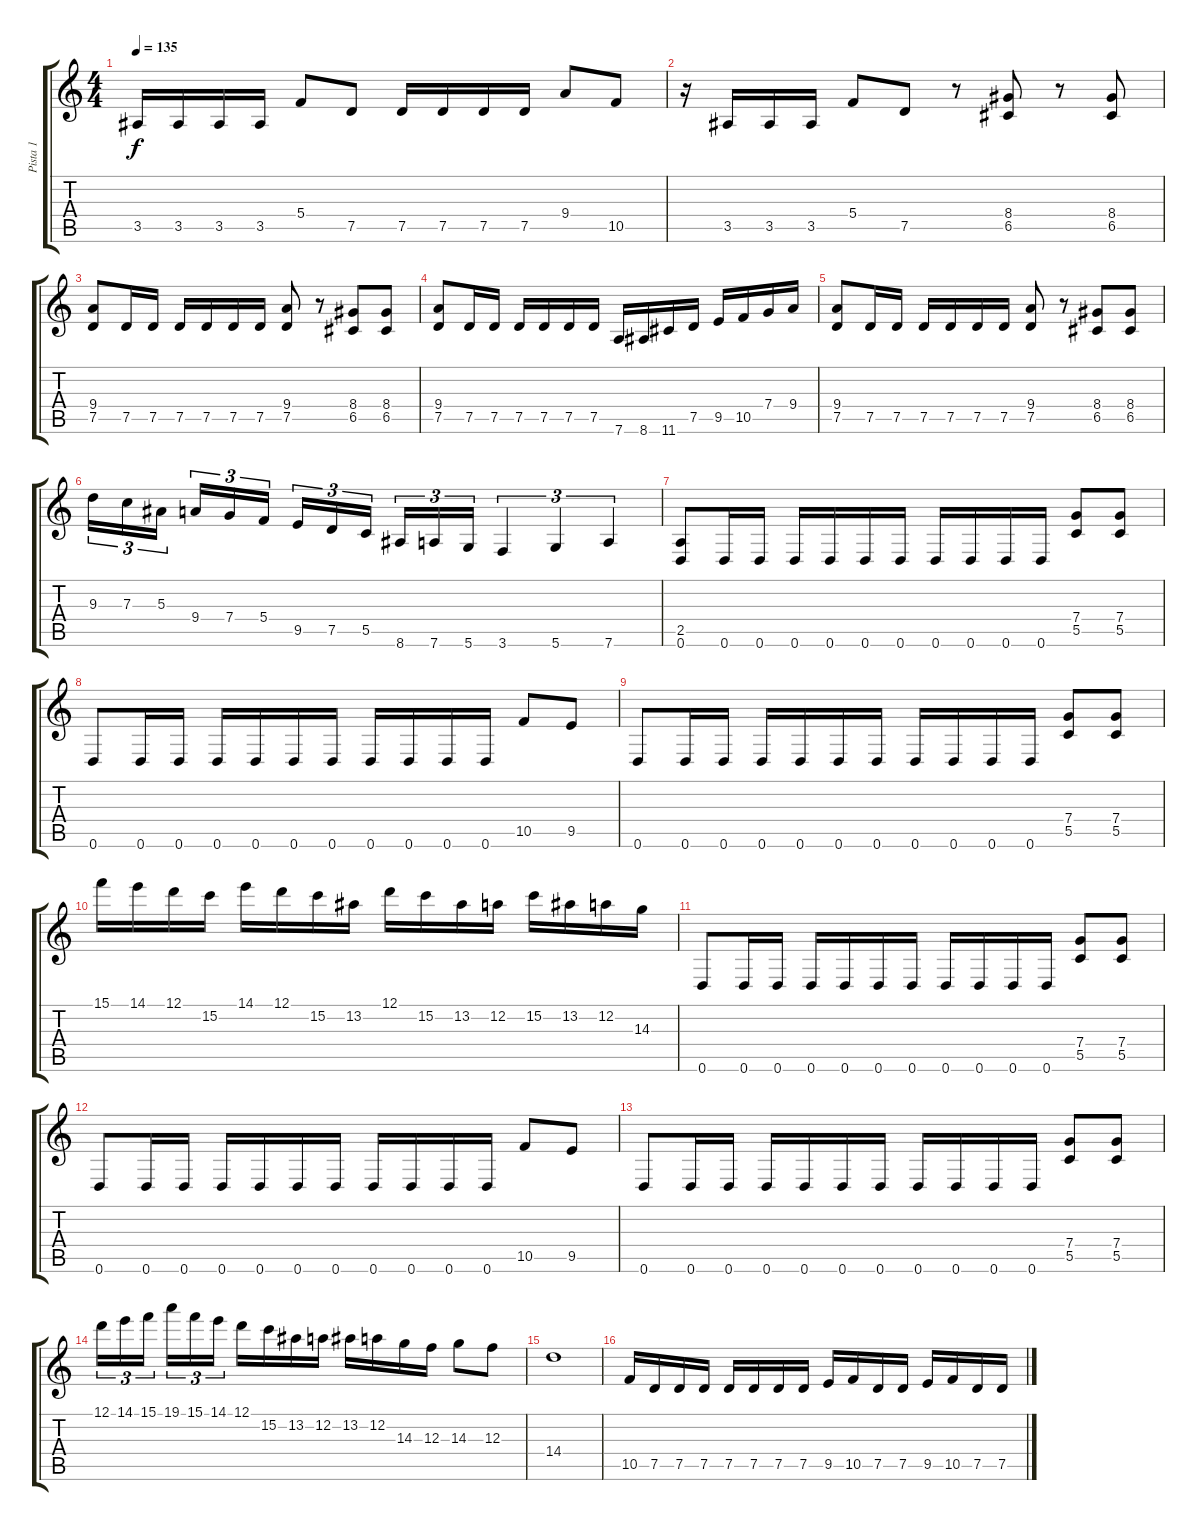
\track ("Pista 1" "Pista 1") {instrument distortionguitar}
\staff {score tabs}
\tuning (D4 A3 F3 C3 G2 D2) {hide}
\ts (4 4)
\tempo 135
\clef g2
\ks c
3.5.16{dy f} 3.5.16 3.5.16 3.5.16 5.4.8 7.5.8 7.5.16 7.5.16 7.5.16 7.5.16 9.4.8 10.5.8 |
r.16 3.5.16 3.5.16 3.5.16 5.4.8 7.5.8 r.8 (8.4 6.5).8 r.8 (8.4 6.5).8 |
(9.4 7.5).8 7.5.16 7.5.16 7.5.16 7.5.16 7.5.16 7.5.16 (9.4 7.5).8 r.8 (8.4 6.5).8 (8.4 6.5).8 |
(9.4 7.5).8 7.5.16 7.5.16 7.5.16 7.5.16 7.5.16 7.5.16 7.6.16 8.6.16 11.6.16 7.5.16 9.5.16 10.5.16 7.4.16 9.4.16 |
(9.4 7.5).8 7.5.16 7.5.16 7.5.16 7.5.16 7.5.16 7.5.16 (9.4 7.5).8 r.8 (8.4 6.5).8 (8.4 6.5).8 |
9.3.16{tu (3 2)} 7.3.16{tu (3 2)} 5.3.16{tu (3 2)} 9.4.16{tu (3 2)} 7.4.16{tu (3 2)} 5.4.16{tu (3 2)} 9.5.16{tu (3 2)} 7.5.16{tu (3 2)} 5.5.16{tu (3 2)} 8.6.16{tu (3 2)} 7.6.16{tu (3 2)} 5.6.16{tu (3 2)} 3.6.4{tu (3 2)} 5.6.4{tu (3 2)} 7.6.4{tu (3 2)} |
(2.5 0.6).8 0.6.16 0.6.16 0.6.16 0.6.16 0.6.16 0.6.16 0.6.16 0.6.16 0.6.16 0.6.16 (7.4 5.5).8 (7.4 5.5).8 |
0.6.8 0.6.16 0.6.16 0.6.16 0.6.16 0.6.16 0.6.16 0.6.16 0.6.16 0.6.16 0.6.16 10.5.8 9.5.8 |
0.6.8 0.6.16 0.6.16 0.6.16 0.6.16 0.6.16 0.6.16 0.6.16 0.6.16 0.6.16 0.6.16 (7.4 5.5).8 (7.4 5.5).8 |
15.1.16 14.1.16 12.1.16 15.2.16 14.1.16 12.1.16 15.2.16 13.2.16 12.1.16 15.2.16 13.2.16 12.2.16 15.2.16 13.2.16 12.2.16 14.3.16 |
0.6.8 0.6.16 0.6.16 0.6.16 0.6.16 0.6.16 0.6.16 0.6.16 0.6.16 0.6.16 0.6.16 (7.4 5.5).8 (7.4 5.5).8 |
0.6.8 0.6.16 0.6.16 0.6.16 0.6.16 0.6.16 0.6.16 0.6.16 0.6.16 0.6.16 0.6.16 10.5.8 9.5.8 |
0.6.8 0.6.16 0.6.16 0.6.16 0.6.16 0.6.16 0.6.16 0.6.16 0.6.16 0.6.16 0.6.16 (7.4 5.5).8 (7.4 5.5).8 |
12.1.16{tu (3 2)} 14.1.16{tu (3 2)} 15.1.16{tu (3 2)} 19.1.16{tu (3 2)} 15.1.16{tu (3 2)} 14.1.16{tu (3 2)} 12.1.16 15.2.16 13.2.16 12.2.16 13.2.16 12.2.16 14.3.16 12.3.16 14.3.8 12.3.8 |
14.4.1 |
10.5.16 7.5.16 7.5.16 7.5.16 7.5.16 7.5.16 7.5.16 7.5.16 9.5.16 10.5.16 7.5.16 7.5.16 9.5.16 10.5.16 7.5.16 7.5.16
